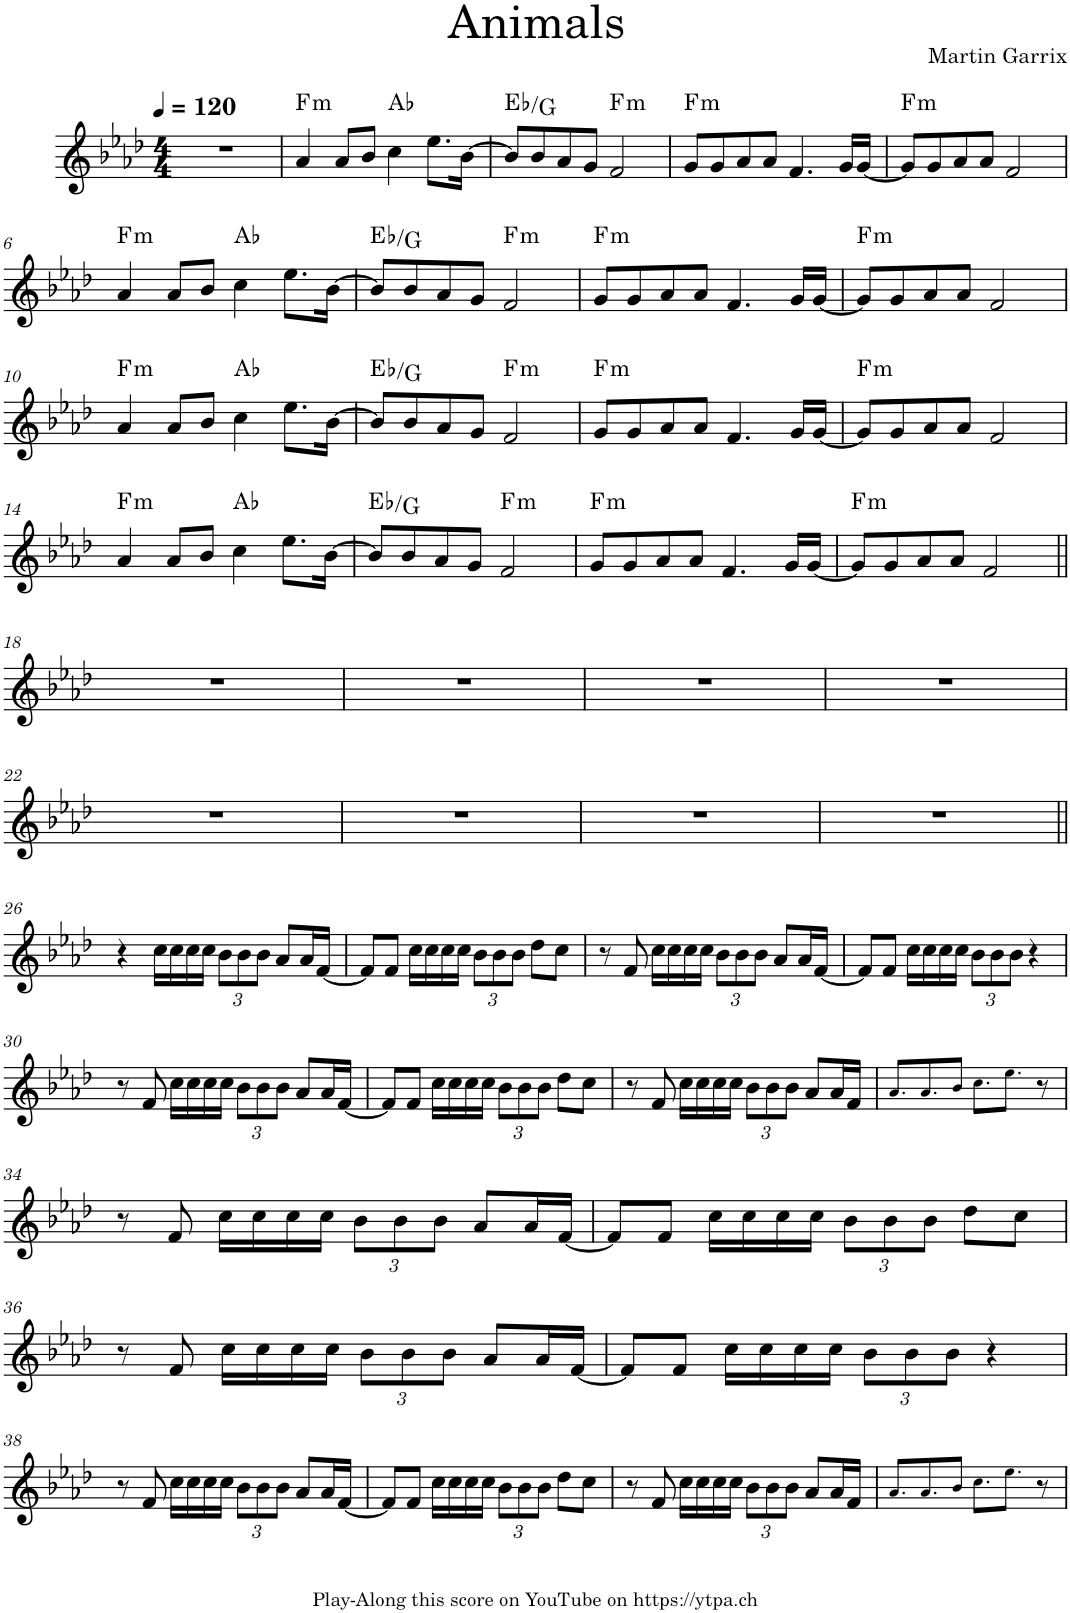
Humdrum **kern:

**kern	**harte
*part1	*part1
*staff1	*
*I"Piano	*
*I'Pno.	*
*clefG2	*
*k[b-e-a-d-]	*
*M4/4	*
*MM120	*
=1	=1
1r	.
=2	=2
!	!LO:H:kt=m
4a-/	F:min
8a-/L	.
8b-/J	.
4cc\	Ab:maj
8.ee-\L	.
[16b-\Jk	.
=3	=3
8b-/L]	Eb:maj/3
8b-/	.
8a-/	.
8g/J	.
!	!LO:H:kt=m
2f/	F:min
=4	=4
!	!LO:H:kt=m
8g/L	F:min
8g/	.
8a-/	.
8a-/J	.
4.f/	.
16g/LL	.
[16g/JJ	.
=5	=5
!	!LO:H:kt=m
8g/L]	F:min
8g/	.
8a-/	.
8a-/J	.
2f/	.
!!LO:LB:g=z
=6	=6
!	!LO:H:kt=m
4a-/	F:min
8a-/L	.
8b-/J	.
4cc\	Ab:maj
8.ee-\L	.
[16b-\Jk	.
=7	=7
8b-/L]	Eb:maj/3
8b-/	.
8a-/	.
8g/J	.
!	!LO:H:kt=m
2f/	F:min
=8	=8
!	!LO:H:kt=m
8g/L	F:min
8g/	.
8a-/	.
8a-/J	.
4.f/	.
16g/LL	.
[16g/JJ	.
=9	=9
!	!LO:H:kt=m
8g/L]	F:min
8g/	.
8a-/	.
8a-/J	.
2f/	.
!!LO:LB:g=z
=10	=10
!	!LO:H:kt=m
4a-/	F:min
8a-/L	.
8b-/J	.
4cc\	Ab:maj
8.ee-\L	.
[16b-\Jk	.
=11	=11
8b-/L]	Eb:maj/3
8b-/	.
8a-/	.
8g/J	.
!	!LO:H:kt=m
2f/	F:min
=12	=12
!	!LO:H:kt=m
8g/L	F:min
8g/	.
8a-/	.
8a-/J	.
4.f/	.
16g/LL	.
[16g/JJ	.
=13	=13
!	!LO:H:kt=m
8g/L]	F:min
8g/	.
8a-/	.
8a-/J	.
2f/	.
!!LO:LB:g=z
=14	=14
!	!LO:H:kt=m
4a-/	F:min
8a-/L	.
8b-/J	.
4cc\	Ab:maj
8.ee-\L	.
[16b-\Jk	.
=15	=15
8b-/L]	Eb:maj/3
8b-/	.
8a-/	.
8g/J	.
!	!LO:H:kt=m
2f/	F:min
=16	=16
!	!LO:H:kt=m
8g/L	F:min
8g/	.
8a-/	.
8a-/J	.
4.f/	.
16g/LL	.
[16g/JJ	.
=17	=17
!	!LO:H:kt=m
8g/L]	F:min
8g/	.
8a-/	.
8a-/J	.
2f/	.
!!LO:LB:g=z
=18||	=18||
1r	.
=19	=19
1r	.
=20	=20
1r	.
=21	=21
1r	.
!!LO:LB:g=z
=22	=22
1r	.
=23	=23
1r	.
=24	=24
1r	.
=25	=25
1r	.
!!LO:LB:g=z
=26||	=26||
4r	.
16cc\LL	.
16cc\	.
16cc\	.
16cc\JJ	.
*Xbrackettup	*
12b-\L	.
12b-\	.
12b-\J	.
8a-/L	.
16a-/L	.
[16f/JJ	.
=27	=27
8f/L]	.
8f/J	.
16cc\LL	.
16cc\	.
16cc\	.
16cc\JJ	.
12b-\L	.
12b-\	.
12b-\J	.
8dd-\L	.
8cc\J	.
=28	=28
8r	.
8f/	.
16cc\LL	.
16cc\	.
16cc\	.
16cc\JJ	.
12b-\L	.
12b-\	.
12b-\J	.
8a-/L	.
16a-/L	.
[16f/JJ	.
=29	=29
8f/L]	.
8f/J	.
16cc\LL	.
16cc\	.
16cc\	.
16cc\JJ	.
12b-\L	.
12b-\	.
12b-\J	.
4r	.
!!LO:LB:g=z
=30	=30
8r	.
8f/	.
16cc\LL	.
16cc\	.
16cc\	.
16cc\JJ	.
12b-\L	.
12b-\	.
12b-\J	.
8a-/L	.
16a-/L	.
[16f/JJ	.
=31	=31
8f/L]	.
8f/J	.
16cc\LL	.
16cc\	.
16cc\	.
16cc\JJ	.
12b-\L	.
12b-\	.
12b-\J	.
8dd-\L	.
8cc\J	.
=32	=32
8r	.
8f/	.
16cc\LL	.
16cc\	.
16cc\	.
16cc\JJ	.
12b-\L	.
12b-\	.
12b-\J	.
8a-/L	.
16a-/L	.
16f/JJ	.
=33	=33
8.a-!/L	.
8.a-!/	.
8b-!/J	.
8.cc!\L	.
8.ee-!\J	.
8r	.
!!LO:LB:g=z
=34	=34
8r	.
8f/	.
16cc\LL	.
16cc\	.
16cc\	.
16cc\JJ	.
12b-\L	.
12b-\	.
12b-\J	.
8a-/L	.
16a-/L	.
[16f/JJ	.
=35	=35
8f/L]	.
8f/J	.
16cc\LL	.
16cc\	.
16cc\	.
16cc\JJ	.
12b-\L	.
12b-\	.
12b-\J	.
8dd-\L	.
8cc\J	.
!!LO:LB:g=z
=36	=36
8r	.
8f/	.
16cc\LL	.
16cc\	.
16cc\	.
16cc\JJ	.
12b-\L	.
12b-\	.
12b-\J	.
8a-/L	.
16a-/L	.
[16f/JJ	.
=37	=37
8f/L]	.
8f/J	.
16cc\LL	.
16cc\	.
16cc\	.
16cc\JJ	.
12b-\L	.
12b-\	.
12b-\J	.
4r	.
!!LO:LB:g=z
=38	=38
8r	.
8f/	.
16cc\LL	.
16cc\	.
16cc\	.
16cc\JJ	.
12b-\L	.
12b-\	.
12b-\J	.
8a-/L	.
16a-/L	.
[16f/JJ	.
=39	=39
8f/L]	.
8f/J	.
16cc\LL	.
16cc\	.
16cc\	.
16cc\JJ	.
12b-\L	.
12b-\	.
12b-\J	.
8dd-\L	.
8cc\J	.
=40	=40
8r	.
8f/	.
16cc\LL	.
16cc\	.
16cc\	.
16cc\JJ	.
12b-\L	.
12b-\	.
12b-\J	.
8a-/L	.
16a-/L	.
16f/JJ	.
=41	=41
8.a-!/L	.
8.a-!/	.
8b-!/J	.
8.cc!\L	.
8.ee-!\J	.
8r	.
=	=
*-	*-
